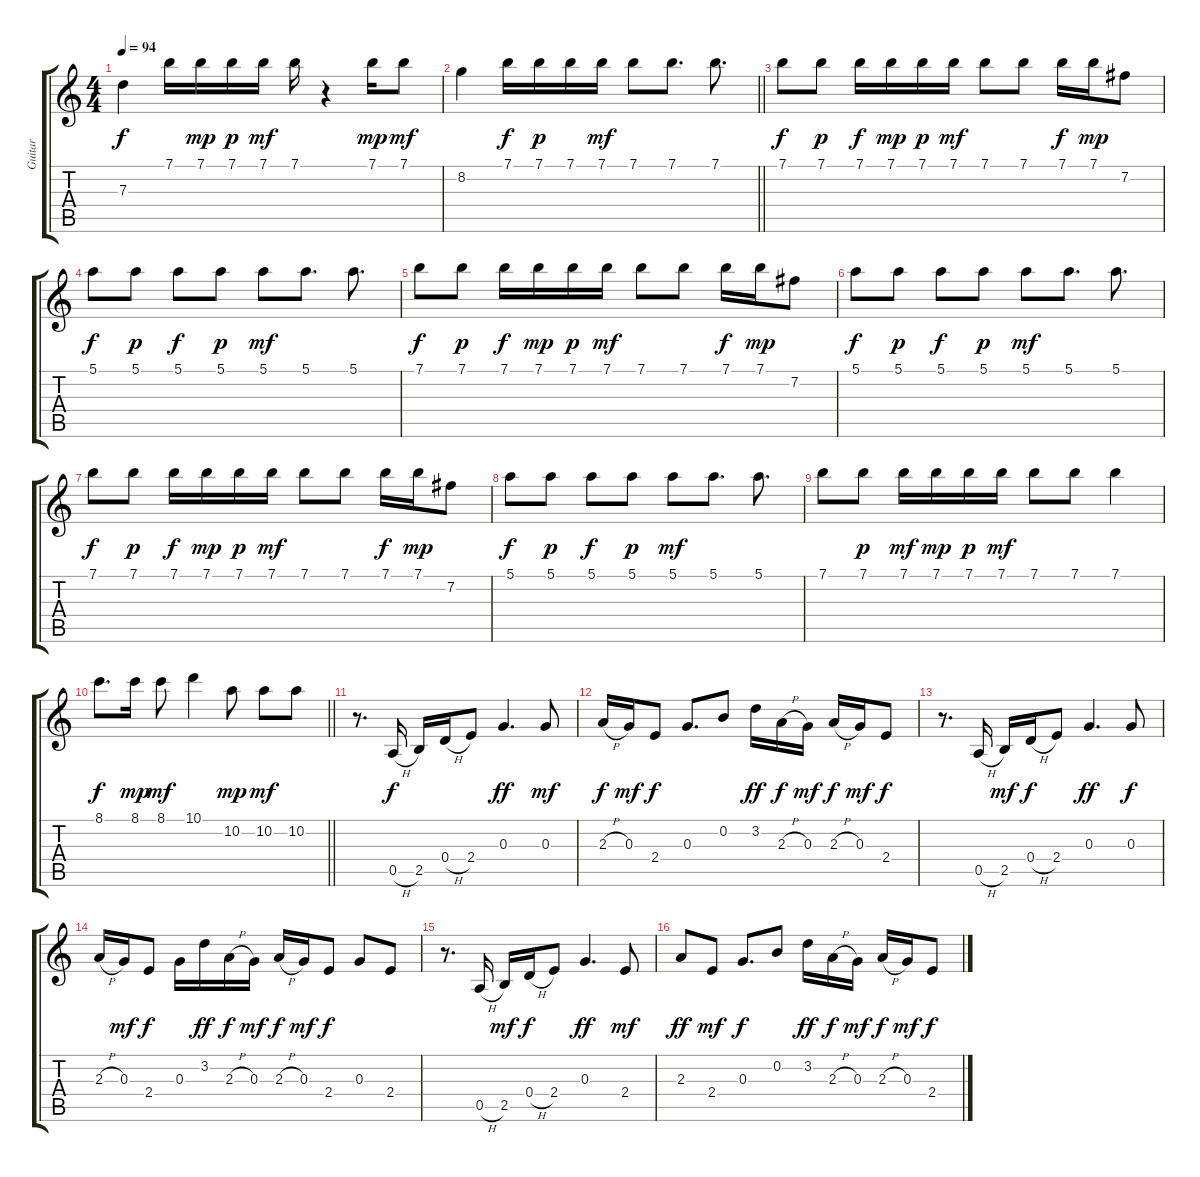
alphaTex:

\track ("Guitar" "Guitar") {instrument overdrivenguitar}
\staff {score tabs}
\tuning (E4 B3 G3 D3 A2 E2) {hide}
\ts (4 4)
\tempo 94
\clef g2
\ks c
7.3.4{dy f} 7.1.16 7.1.16{dy mp} 7.1.16{dy p} 7.1.16{dy mf} 7.1.16 r.4 7.1.16{dy mp} 7.1.8{dy mf} |
\barLineRight lightlight
8.2.4 7.1.16{dy f} 7.1.16{dy p} 7.1.16 7.1.16{dy mf} 7.1.8 7.1.8{d} 7.1.8{d} |
7.1.8{dy f} 7.1.8{dy p} 7.1.16{dy f} 7.1.16{dy mp} 7.1.16{dy p} 7.1.16{dy mf} 7.1.8 7.1.8 7.1.16{dy f} 7.1.16{dy mp} 7.2.8 |
5.1.8{dy f} 5.1.8{dy p} 5.1.8{dy f} 5.1.8{dy p} 5.1.8{dy mf} 5.1.8{d} 5.1.8{d} |
7.1.8{dy f} 7.1.8{dy p} 7.1.16{dy f} 7.1.16{dy mp} 7.1.16{dy p} 7.1.16{dy mf} 7.1.8 7.1.8 7.1.16{dy f} 7.1.16{dy mp} 7.2.8 |
5.1.8{dy f} 5.1.8{dy p} 5.1.8{dy f} 5.1.8{dy p} 5.1.8{dy mf} 5.1.8{d} 5.1.8{d} |
7.1.8{dy f} 7.1.8{dy p} 7.1.16{dy f} 7.1.16{dy mp} 7.1.16{dy p} 7.1.16{dy mf} 7.1.8 7.1.8 7.1.16{dy f} 7.1.16{dy mp} 7.2.8 |
5.1.8{dy f} 5.1.8{dy p} 5.1.8{dy f} 5.1.8{dy p} 5.1.8{dy mf} 5.1.8{d} 5.1.8{d} |
7.1.8 7.1.8{dy p} 7.1.16{dy mf} 7.1.16{dy mp} 7.1.16{dy p} 7.1.16{dy mf} 7.1.8 7.1.8 7.1.4 |
\barLineRight lightlight
8.1.8{d dy f} 8.1.16{dy mp} 8.1.8{dy mf} 10.1.4 10.2.8{dy mp} 10.2.8{dy mf} 10.2.8 |
r.8{d} 0.5{h}.16{dy f} 2.5.16 0.4{h}.16 2.4.8 0.3.4{d dy ff} 0.3.8{dy mf} |
2.3{h}.16{dy f} 0.3.16{dy mf} 2.4.8{dy f} 0.3.8{d} 0.2.8 3.2.16{dy ff} 2.3{h}.16{dy f} 0.3.16{dy mf} 2.3{h}.16{dy f} 0.3.16{dy mf} 2.4.8{dy f} |
r.8{d} 0.5{h}.16 2.5.16{dy mf} 0.4{h}.16{dy f} 2.4.8 0.3.4{d dy ff} 0.3.8{dy f} |
2.3{h}.16 0.3.16{dy mf} 2.4.8{dy f} 0.3.16 3.2.16{dy ff} 2.3{h}.16{dy f} 0.3.16{dy mf} 2.3{h}.16{dy f} 0.3.16{dy mf} 2.4.8{dy f} 0.3.8 2.4.8 |
r.8{d} 0.5{h}.16 2.5.16{dy mf} 0.4{h}.16{dy f} 2.4.8 0.3.4{d dy ff} 2.4.8{dy mf} |
2.3.8{dy ff} 2.4.8{dy mf} 0.3.8{d dy f} 0.2.8 3.2.16{dy ff} 2.3{h}.16{dy f} 0.3.16{dy mf} 2.3{h}.16{dy f} 0.3.16{dy mf} 2.4.8{dy f}
